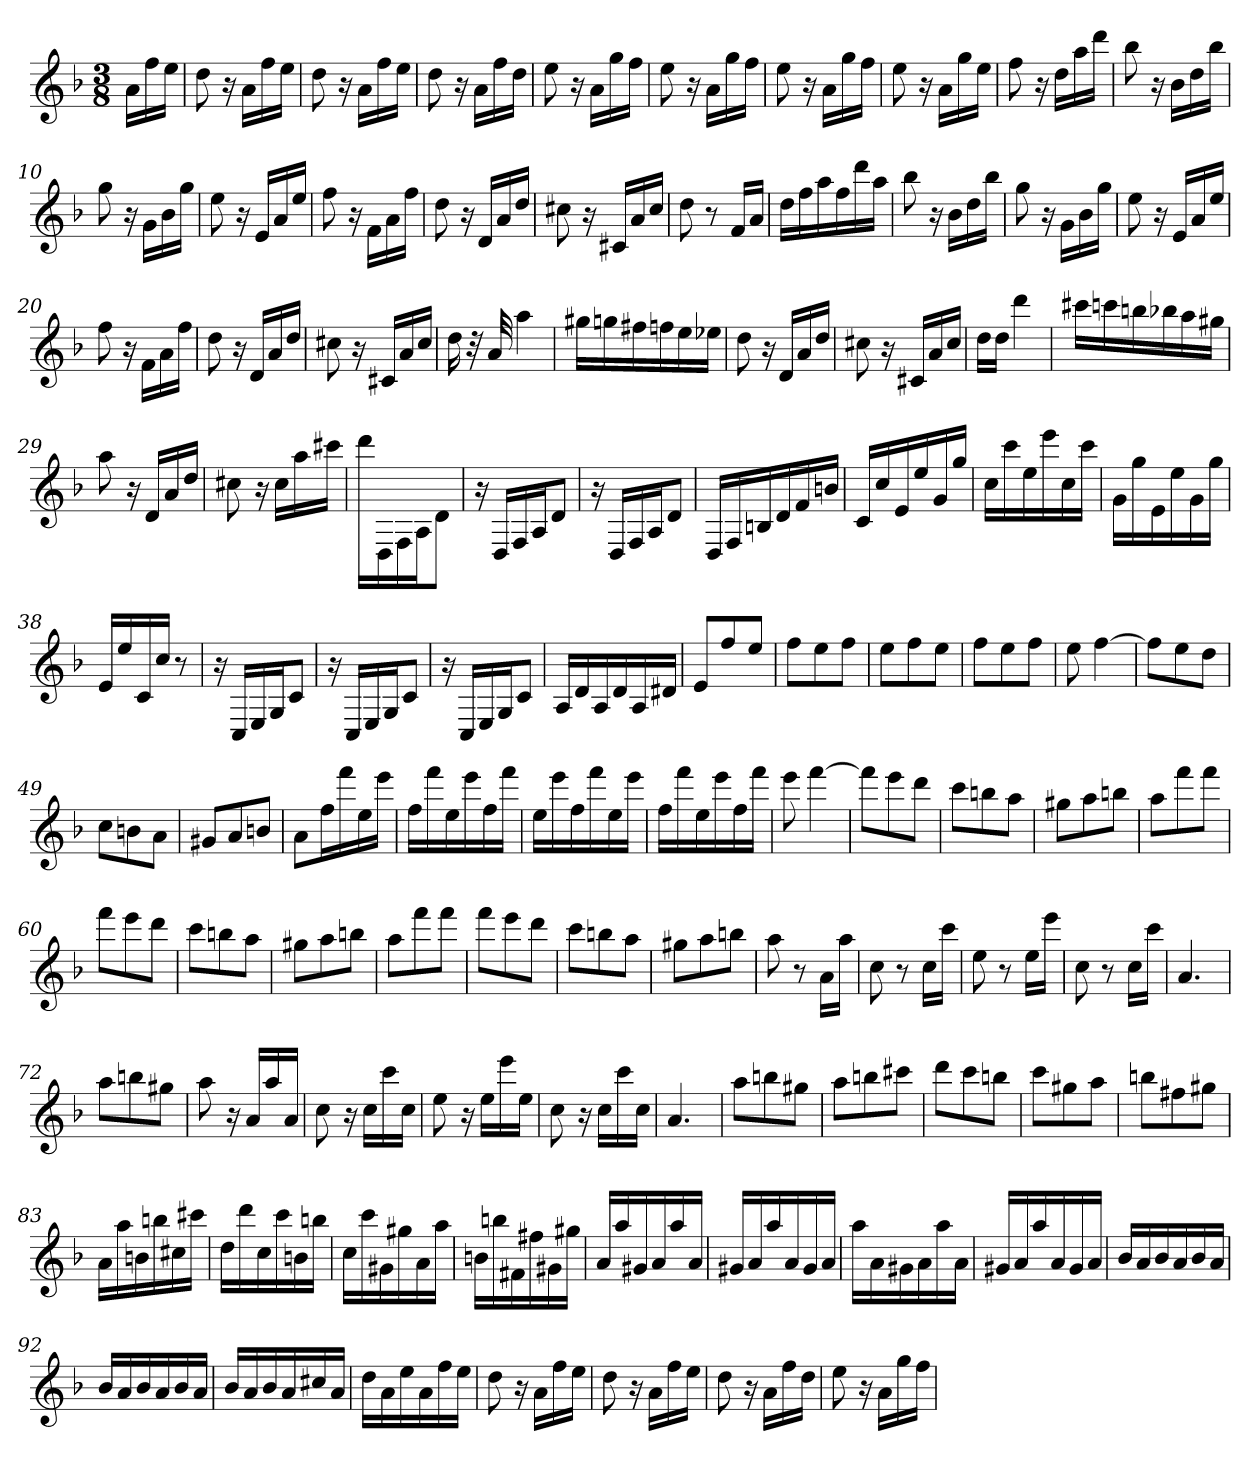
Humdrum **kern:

**kern
*part1
*staff1
*clefG2
*k[b-]
*d:
*M3/8
*MM116
=
16a\LL
16ff\
16ee\JJ
=1
8dd
16r
16a\LL
16ff\
16ee\JJ
=2
8dd
16r
16a\LL
16ff\
16ee\JJ
=3
8dd
16r
16a\LL
16ff\
16dd\JJ
=4
8ee
16r
16a\LL
16gg\
16ff\JJ
=5
8ee
16r
16a\LL
16gg\
16ff\JJ
=6
8ee
16r
16a\LL
16gg\
16ff\JJ
=7
8ee
16r
16a\LL
16gg\
16ee\JJ
=8
8ff
16r
16dd\LL
16aa\
16ddd\JJ
=9
8bb-
16r
16b-\LL
16dd\
16bb-\JJ
=10
8gg
16r
16g\LL
16b-\
16gg\JJ
=11
8ee
16r
16e/LL
16a/
16ee/JJ
=12
8ff
16r
16f\LL
16a\
16ff\JJ
=13
8dd
16r
16d/LL
16a/
16dd/JJ
=14
8cc#X
16r
16c#X/LL
16a/
16cc#/JJ
=15
8dd
8r
16f/LL
16a/JJ
=16
16dd\LL
16ff\
16aa\
16ff\
16ddd\
16aa\JJ
=17
8bb-
16r
16b-\LL
16dd\
16bb-\JJ
=18
8gg
16r
16g\LL
16b-\
16gg\JJ
=19
8ee
16r
16e/LL
16a/
16ee/JJ
=20
8ff
16r
16f\LL
16a\
16ff\JJ
=21
8dd
16r
16d/LL
16a/
16dd/JJ
=22
8cc#X
16r
16c#X/LL
16a/
16cc#/JJ
=23
16dd
32r
32a
4aa
=24
16gg#X\LL
16ggn\
16ff#X\
16ffn\
16ee\
16ee-X\JJ
=25
8dd
16r
16d/LL
16a/
16dd/JJ
=26
8cc#X
16r
16c#X/LL
16a/
16cc#/JJ
=27
16dd\LL
16dd\JJ
4ddd
=28
16ccc#X\LL
16cccn\
16bbn\
16bb-X\
16aa\
16gg#X\JJ
=29
8aa
16r
16d/LL
16a/
16dd/JJ
=30
8cc#X
16r
16cc#\LL
16aa\
16ccc#X\JJ
=31
16ddd\LL
16D\
16F\
16A\J
8d\J
=32
16r
16D/LL
16F/
16A/J
8d/J
=33
16r
16D/LL
16F/
16A/J
8d/J
=34
16D/LL
16F/
16Bn/
16d/
16f/
16bn/JJ
=35
16c/LL
16cc/
16e/
16ee/
16g/
16gg/JJ
=36
16cc\LL
16ccc\
16ee\
16eee\
16cc\
16ccc\JJ
=37
16g\LL
16gg\
16e\
16ee\
16g\
16gg\JJ
=38
16e/LL
16ee/
16c/
16cc/JJ
8r
=39
16r
16C/LL
16E/
16G/J
8c/J
=40
16r
16C/LL
16E/
16G/J
8c/J
=41
16r
16C/LL
16E/
16G/J
8c/J
=42
16A/LL
16d/
16A/
16d/
16A/
16d#X/JJ
=43
8e/L
8ff/
8ee/J
=44
8ff\L
8ee\
8ff\J
=45
8ee\L
8ff\
8ee\J
=46
8ff\L
8ee\
8ff\J
=47
8ee
[4ff
=48
8ff\L]
8ee\
8dd\J
=49
8cc\L
8bn\
8a\J
=50
8g#X/L
8a/
8bn/J
=51
8a\L
16ff\L
16fff\
16ee\
16eee\JJ
=52
16ff\LL
16fff\
16ee\
16eee\
16ff\
16fff\JJ
=53
16ee\LL
16eee\
16ff\
16fff\
16ee\
16eee\JJ
=54
16ff\LL
16fff\
16ee\
16eee\
16ff\
16fff\JJ
=55
8eee
[4fff
=56
8fff\L]
8eee\
8ddd\J
=57
8ccc\L
8bbn\
8aa\J
=58
8gg#X\L
8aa\
8bbn\J
=59
8aa\L
8fff\
8fff\J
=60
8fff\L
8eee\
8ddd\J
=61
8ccc\L
8bbn\
8aa\J
=62
8gg#X\L
8aa\
8bbn\J
=63
8aa\L
8fff\
8fff\J
=64
8fff\L
8eee\
8ddd\J
=65
8ccc\L
8bbn\
8aa\J
=66
8gg#X\L
8aa\
8bbn\J
=67
8aa
8r
16a\LL
16aa\JJ
=68
8cc
8r
16cc\LL
16ccc\JJ
=69
8ee
8r
16ee\LL
16eee\JJ
=70
8cc
8r
16cc\LL
16ccc\JJ
=71
4.a
=72
8aa\L
8bbn\
8gg#X\J
=73
8aa
16r
16a/LL
16aa/
16a/JJ
=74
8cc
16r
16cc\LL
16ccc\
16cc\JJ
=75
8ee
16r
16ee\LL
16eee\
16ee\JJ
=76
8cc
16r
16cc\LL
16ccc\
16cc\JJ
=77
4.a
=78
8aa\L
8bbn\
8gg#X\J
=79
8aa\L
8bbn\
8ccc#X\J
=80
8ddd\L
8ccc\
8bbn\J
=81
8ccc\L
8gg#X\
8aa\J
=82
8bbn\L
8ff#X\
8gg#X\J
=83
16a\LL
16aa\
16bn\
16bbn\
16cc#X\
16ccc#X\JJ
=84
16dd\LL
16ddd\
16cc\
16ccc\
16bn\
16bbn\JJ
=85
16cc\LL
16ccc\
16g#X\
16gg#X\
16a\
16aa\JJ
=86
16bn\LL
16bbn\
16f#X\
16ff#X\
16g#X\
16gg#X\JJ
=87
16a/LL
16aa/
16g#X/
16a/
16aa/
16a/JJ
=88
16g#X/LL
16a/
16aa/
16a/
16g#/
16a/JJ
=89
16aa\LL
16a\
16g#X\
16a\
16aa\
16a\JJ
=90
16g#X/LL
16a/
16aa/
16a/
16g#/
16a/JJ
=91
16b-/LL
16a/
16b-/
16a/
16b-/
16a/JJ
=92
16b-/LL
16a/
16b-/
16a/
16b-/
16a/JJ
=93
16b-/LL
16a/
16b-/
16a/
16cc#X/
16a/JJ
=94
16dd\LL
16a\
16ee\
16a\
16ff\
16ee\JJ
=95
8dd
16r
16a\LL
16ff\
16ee\JJ
=96
8dd
16r
16a\LL
16ff\
16ee\JJ
=97
8dd
16r
16a\LL
16ff\
16dd\JJ
=98
8ee
16r
16a\LL
16gg\
16ff\JJ
=
*-
